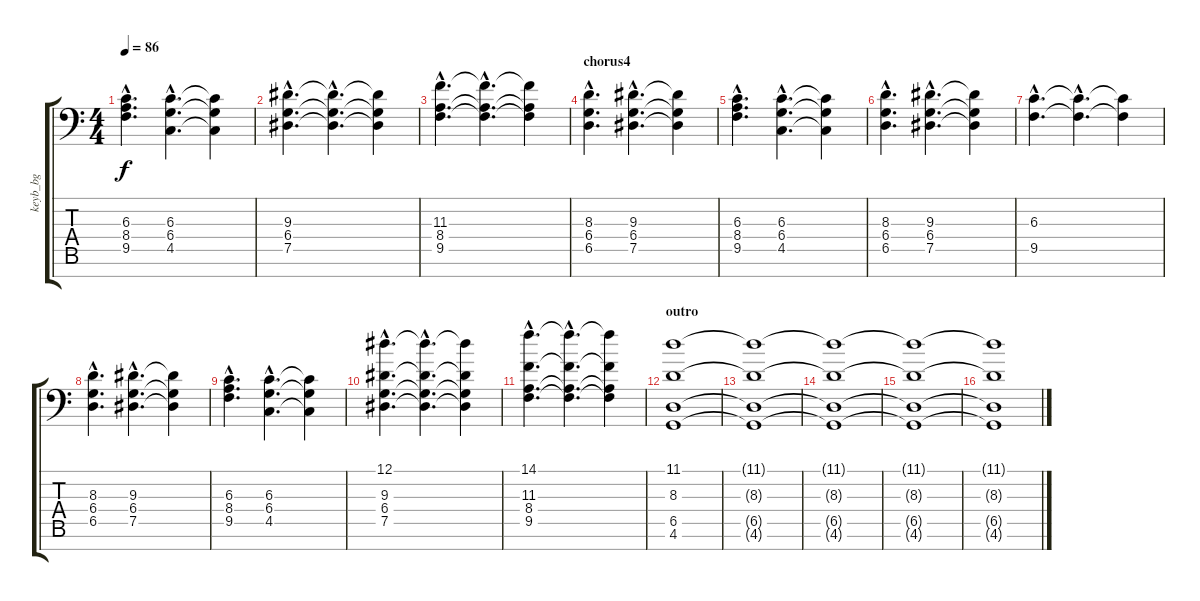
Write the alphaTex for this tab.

\track ("keyb_bg" "keyb_bg") {instrument stringensemble1}
\staff {score tabs}
\tuning (Eb4 Bb3 Gb3 Db3 Ab2 Eb2 Bb1) {hide}
\ts (4 4)
\tempo 86
\clef f4
\ks c
(6.3{hac} 8.4{hac} 9.5{hac}).4{d dy f} (6.3{hac} 6.4{hac} 4.5{hac}).4{d} (6.3{t} 6.4{t} 4.5{t}).4 |
(9.3{hac} 6.4{hac} 7.5{hac}).4{d} (9.3{hac t} 6.4{hac t} 7.5{hac t}).4{d} (9.3{t} 6.4{t} 7.5{t}).4 |
(11.3{hac} 8.4{hac} 9.5{hac}).4{d} (11.3{hac t} 8.4{hac t} 9.5{hac t}).4{d} (11.3{t} 8.4{t} 9.5{t}).4 |
\section ("" "chorus4")
(8.3{hac} 6.4{hac} 6.5{hac}).4{d} (9.3{hac} 6.4{hac} 7.5{hac}).4{d} (9.3{t} 6.4{t} 7.5{t}).4 |
(6.3{hac} 8.4{hac} 9.5{hac}).4{d} (6.3{hac} 6.4{hac} 4.5{hac}).4{d} (6.3{t} 6.4{t} 4.5{t}).4 |
(8.3{hac} 6.4{hac} 6.5{hac}).4{d} (9.3{hac} 6.4{hac} 7.5{hac}).4{d} (9.3{t} 6.4{t} 7.5{t}).4 |
(6.3{hac} 9.5{hac}).4{d} (6.3{hac t} 9.5{hac t}).4{d} (6.3{t} 9.5{t}).4 |
(8.3{hac} 6.4{hac} 6.5{hac}).4{d} (9.3{hac} 6.4{hac} 7.5{hac}).4{d} (9.3{t} 6.4{t} 7.5{t}).4 |
(6.3{hac} 8.4{hac} 9.5{hac}).4{d} (6.3{hac} 6.4{hac} 4.5{hac}).4{d} (6.3{t} 6.4{t} 4.5{t}).4 |
(12.1{hac} 9.3{hac} 6.4{hac} 7.5{hac}).4{d} (12.1{hac t} 9.3{hac t} 6.4{hac t} 7.5{hac t}).4{d} (12.1{t} 9.3{t} 6.4{t} 7.5{t}).4 |
(14.1{hac} 11.3{hac} 8.4{hac} 9.5{hac}).4{d} (14.1{hac t} 11.3{hac t} 8.4{hac t} 9.5{hac t}).4{d} (14.1{t} 11.3{t} 8.4{t} 9.5{t}).4 |
\section ("" "outro")
(11.1 8.3 6.5 4.6).1 |
(11.1{t} 8.3{t} 6.5{t} 4.6{t}).1 |
(11.1{t} 8.3{t} 6.5{t} 4.6{t}).1{volume 5} |
(11.1{t} 8.3{t} 6.5{t} 4.6{t}).1 |
(11.1{t} 8.3{t} 6.5{t} 4.6{t}).1
